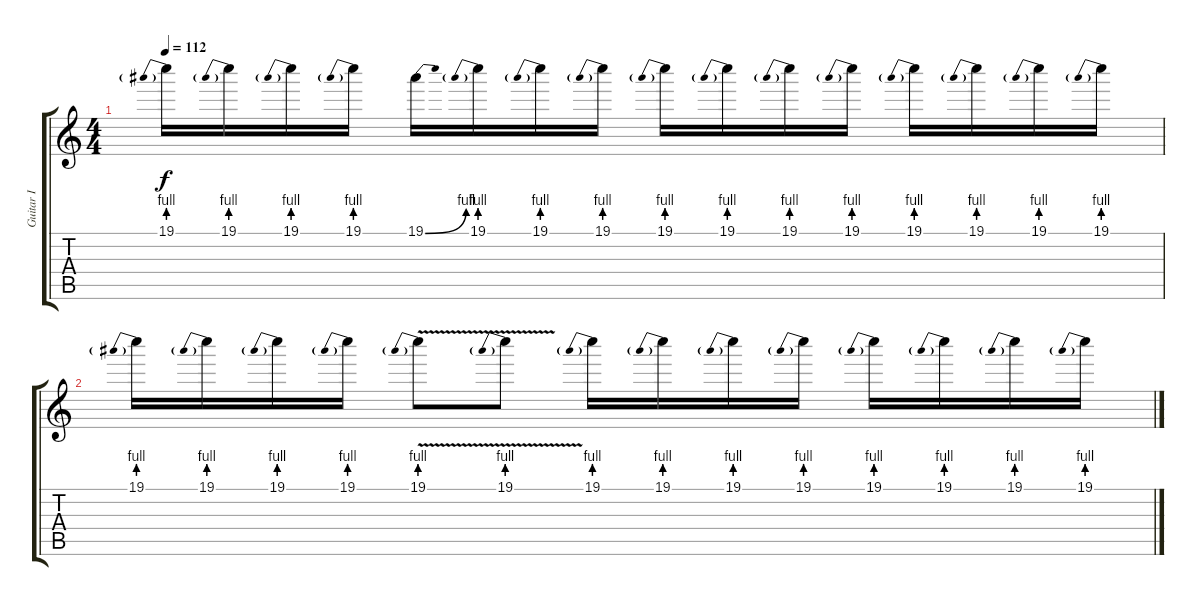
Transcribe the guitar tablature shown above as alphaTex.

\track ("Guitar I" "Guitar I") {instrument overdrivenguitar}
\staff {score tabs}
\tuning (Eb4 Bb3 Gb3 Db3 Ab2 Eb2) {hide}
\ts (4 4)
\tempo 112
\clef g2
\ks c
19.1{be (prebend 0 4 60 4)}.16{dy f volume 8} 19.1{be (prebend 0 4 60 4)}.16 19.1{be (prebend 0 4 60 4)}.16 19.1{be (prebend 0 4 60 4)}.16 19.1{be (bend 0 0 60 4)}.16 19.1{be (prebend 0 4 60 4)}.16 19.1{be (prebend 0 4 60 4)}.16 19.1{be (prebend 0 4 60 4)}.16 19.1{be (prebend 0 4 60 4)}.16 19.1{be (prebend 0 4 60 4)}.16 19.1{be (prebend 0 4 60 4)}.16 19.1{be (prebend 0 4 60 4)}.16 19.1{be (prebend 0 4 60 4)}.16 19.1{be (prebend 0 4 60 4)}.16 19.1{be (prebend 0 4 60 4)}.16 19.1{be (prebend 0 4 60 4)}.16 |
19.1{be (prebend 0 4 60 4)}.16{volume 0} 19.1{be (prebend 0 4 60 4)}.16 19.1{be (prebend 0 4 60 4)}.16 19.1{be (prebend 0 4 60 4)}.16 19.1{be (prebend 0 4 60 4) v}.8 19.1{be (prebend 0 4 60 4) v}.8 19.1{be (prebend 0 4 60 4)}.16 19.1{be (prebend 0 4 60 4)}.16 19.1{be (prebend 0 4 60 4)}.16 19.1{be (prebend 0 4 60 4)}.16 19.1{be (prebend 0 4 60 4)}.16 19.1{be (prebend 0 4 60 4)}.16 19.1{be (prebend 0 4 60 4)}.16 19.1{be (prebend 0 4 60 4)}.16
